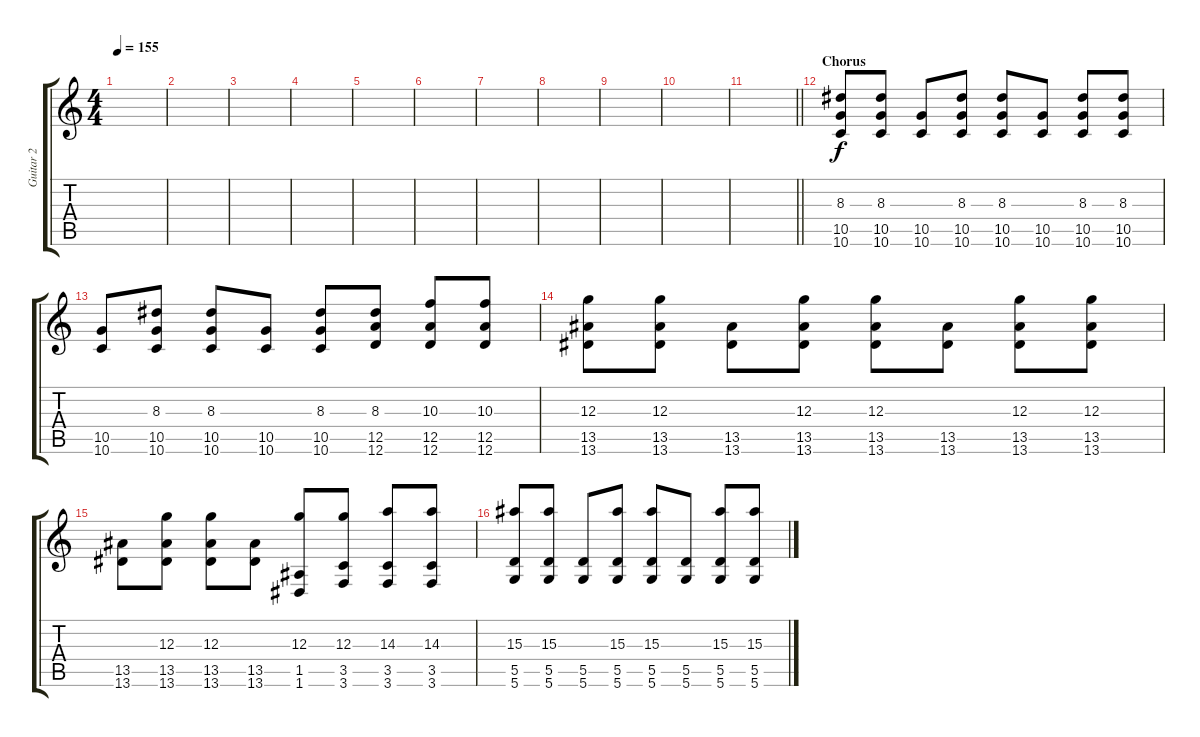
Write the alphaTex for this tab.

\track ("Guitar 2" "Guitar 2") {instrument distortionguitar}
\staff {score tabs}
\tuning (E4 B3 G3 D3 A2 D2) {hide}
\ts (4 4)
\tempo 155
\clef g2
\ks c
|
|
|
|
|
|
|
|
|
|
\barLineRight lightlight
|
\section ("" "Chorus")
(8.3 10.5 10.6).8 (8.3 10.5 10.6).8 (10.5 10.6).8 (8.3 10.5 10.6).8 (8.3 10.5 10.6).8 (10.5 10.6).8 (8.3 10.5 10.6).8 (8.3 10.5 10.6).8 |
(10.5 10.6).8 (8.3 10.5 10.6).8 (8.3 10.5 10.6).8 (10.5 10.6).8 (8.3 10.5 10.6).8 (8.3 12.5 12.6).8 (10.3 12.5 12.6).8 (10.3 12.5 12.6).8 |
(12.3 13.5 13.6).8 (12.3 13.5 13.6).8 (13.5 13.6).8 (12.3 13.5 13.6).8 (12.3 13.5 13.6).8 (13.5 13.6).8 (12.3 13.5 13.6).8 (12.3 13.5 13.6).8 |
(13.5 13.6).8 (12.3 13.5 13.6).8 (12.3 13.5 13.6).8 (13.5 13.6).8 (12.3 1.5 1.6).8 (12.3 3.5 3.6).8 (14.3 3.5 3.6).8 (14.3 3.5 3.6).8 |
(15.3 5.5 5.6).8 (15.3 5.5 5.6).8 (5.5 5.6).8 (15.3 5.5 5.6).8 (15.3 5.5 5.6).8 (5.5 5.6).8 (15.3 5.5 5.6).8 (15.3 5.5 5.6).8
